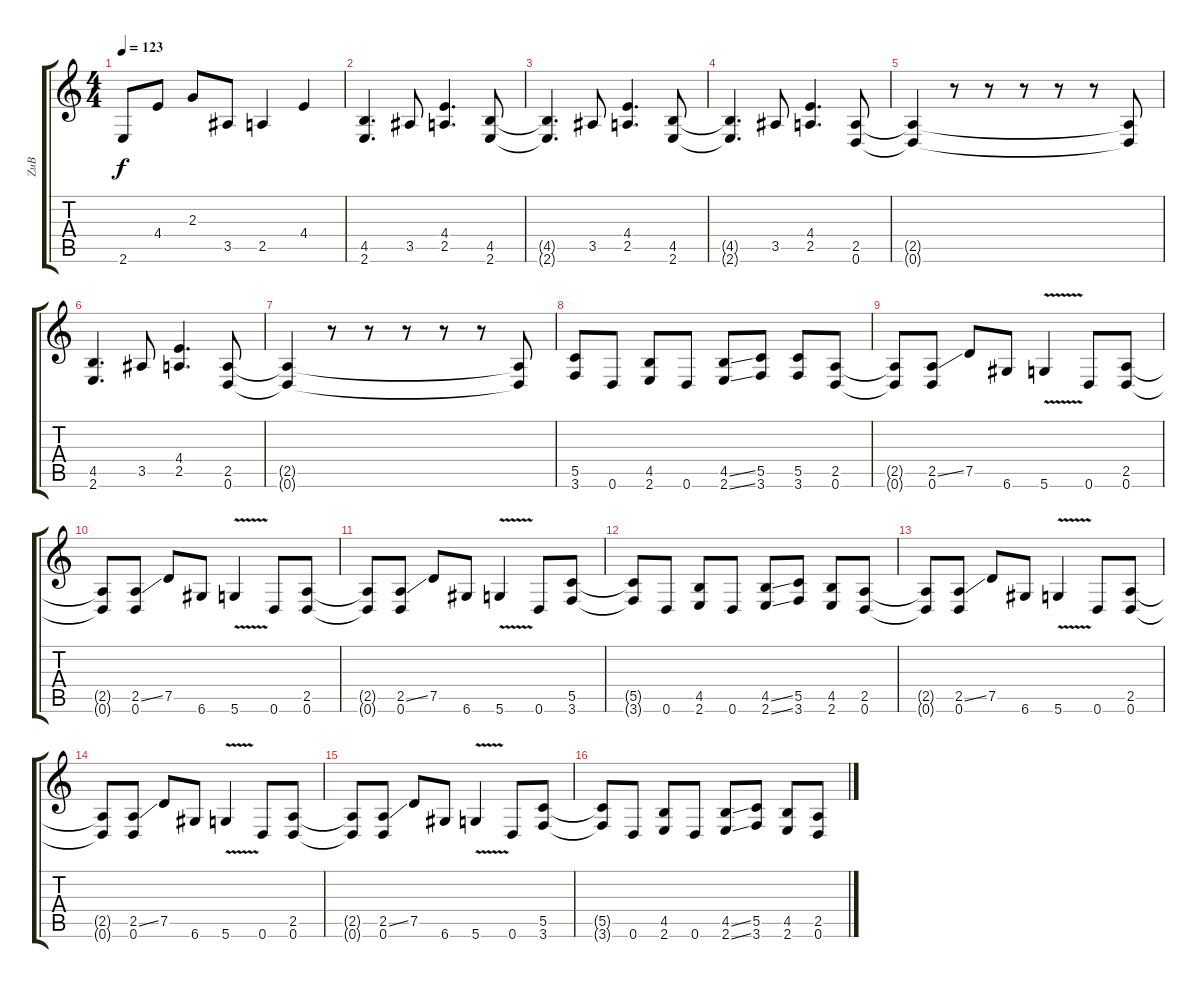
\track ("ZuB" "ZuB") {instrument distortionguitar}
\staff {score tabs}
\tuning (D4 A3 F3 C3 G2 D2) {hide}
\ts (4 4)
\tempo 123
\clef g2
\ks c
2.6{t}.8{dy f} 4.4.8 2.3.8 3.5.8 2.5.4 4.4.4 |
(4.5 2.6).4{d} 3.5.8 (4.4 2.5).4{d} (4.5 2.6).8 |
(4.5{t} 2.6{t}).4{d} 3.5.8 (4.4 2.5).4{d} (4.5 2.6).8 |
(4.5{t} 2.6{t}).4{d} 3.5.8 (4.4 2.5).4{d} (2.5 0.6).8 |
(2.5{t} 0.6{t}).4 r.8 r.8 r.8 r.8 r.8 (2.5{t} 0.6{t}).8 |
(4.5 2.6).4{d} 3.5.8 (4.4 2.5).4{d} (2.5 0.6).8 |
(2.5{t} 0.6{t}).4 r.8 r.8 r.8 r.8 r.8 (2.5{t} 0.6{t}).8 |
(5.5 3.6).8 0.6.8 (4.5 2.6).8 0.6.8 (4.5{ss} 2.6{ss}).8 (5.5 3.6).8 (5.5 3.6).8 (2.5 0.6).8 |
(2.5{t} 0.6{t}).8 (2.5{ss} 0.6).8 7.5.8 6.6.8 5.6{v}.4 0.6.8 (2.5 0.6).8 |
(2.5{t} 0.6{t}).8 (2.5{ss} 0.6).8 7.5.8 6.6.8 5.6{v}.4 0.6.8 (2.5 0.6).8 |
(2.5{t} 0.6{t}).8 (2.5{ss} 0.6).8 7.5.8 6.6.8 5.6{v}.4 0.6.8 (5.5 3.6).8 |
(5.5{t} 3.6{t}).8 0.6.8 (4.5 2.6).8 0.6.8 (4.5{ss} 2.6{ss}).8 (5.5 3.6).8 (4.5 2.6).8 (2.5 0.6).8 |
(2.5{t} 0.6{t}).8 (2.5{ss} 0.6).8 7.5.8 6.6.8 5.6{v}.4 0.6.8 (2.5 0.6).8 |
(2.5{t} 0.6{t}).8 (2.5{ss} 0.6).8 7.5.8 6.6.8 5.6{v}.4 0.6.8 (2.5 0.6).8 |
(2.5{t} 0.6{t}).8 (2.5{ss} 0.6).8 7.5.8 6.6.8 5.6{v}.4 0.6.8 (5.5 3.6).8 |
(5.5{t} 3.6{t}).8 0.6.8 (4.5 2.6).8 0.6.8 (4.5{ss} 2.6{ss}).8 (5.5 3.6).8 (4.5 2.6).8 (2.5 0.6).8
